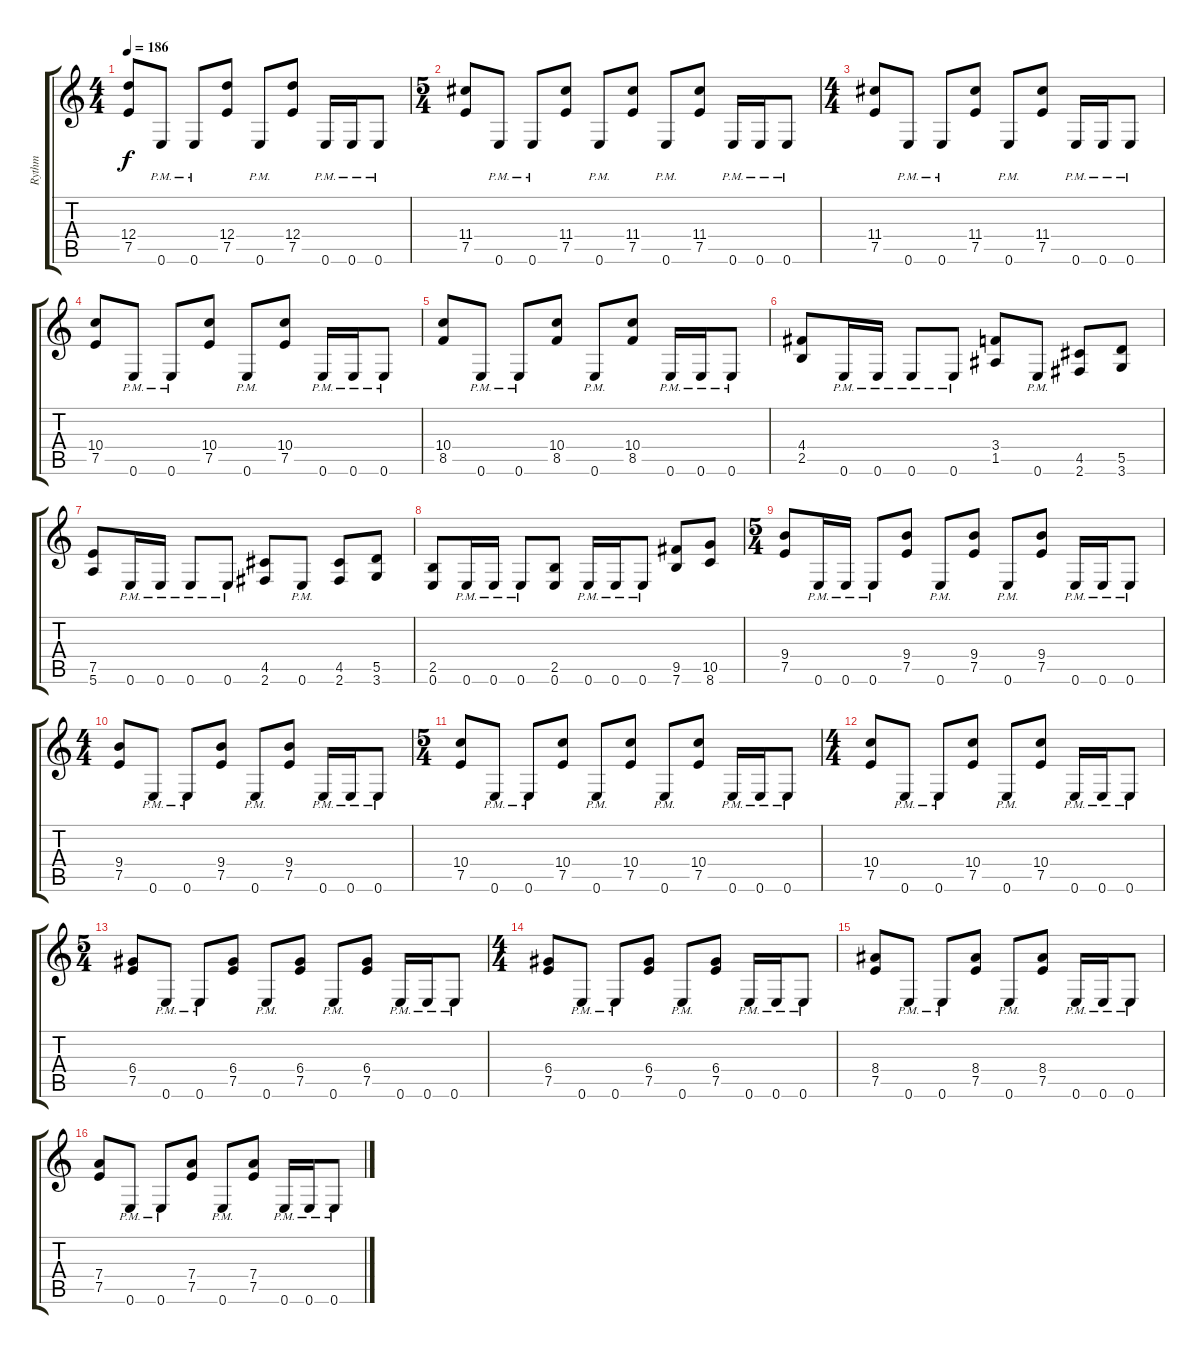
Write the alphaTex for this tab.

\track ("Rythm" "Rythm") {instrument overdrivenguitar}
\staff {score tabs}
\tuning (E4 B3 G3 D3 A2 E2) {hide}
\ts (4 4)
\tempo 186
\clef g2
\ks c
(12.4 7.5).8{dy f} 0.6{pm}.8 0.6{pm}.8 (12.4 7.5).8 0.6{pm}.8 (12.4 7.5).8 0.6{pm}.16 0.6{pm}.16 0.6{pm}.8 |
\ts (5 4)
(11.4 7.5).8 0.6{pm}.8 0.6{pm}.8 (11.4 7.5).8 0.6{pm}.8 (11.4 7.5).8 0.6{pm}.8 (11.4 7.5).8 0.6{pm}.16 0.6{pm}.16 0.6{pm}.8 |
\ts (4 4)
(11.4 7.5).8 0.6{pm}.8 0.6{pm}.8 (11.4 7.5).8 0.6{pm}.8 (11.4 7.5).8 0.6{pm}.16 0.6{pm}.16 0.6{pm}.8 |
(10.4 7.5).8 0.6{pm}.8 0.6{pm}.8 (10.4 7.5).8 0.6{pm}.8 (10.4 7.5).8 0.6{pm}.16 0.6{pm}.16 0.6{pm}.8 |
(10.4 8.5).8 0.6{pm}.8 0.6{pm}.8 (10.4 8.5).8 0.6{pm}.8 (10.4 8.5).8 0.6{pm}.16 0.6{pm}.16 0.6{pm}.8 |
(4.4 2.5).8 0.6{pm}.16 0.6{pm}.16 0.6{pm}.8 0.6{pm}.8 (3.4 1.5).8 0.6{pm}.8 (4.5 2.6).8 (5.5 3.6).8 |
(7.5 5.6).8 0.6{pm}.16 0.6{pm}.16 0.6{pm}.8 0.6{pm}.8 (4.5 2.6).8 0.6{pm}.8 (4.5 2.6).8 (5.5 3.6).8 |
(2.5 0.6).8 0.6{pm}.16 0.6{pm}.16 0.6{pm}.8 (2.5 0.6).8 0.6{pm}.16 0.6{pm}.16 0.6{pm}.8 (9.5 7.6).8 (10.5 8.6).8 |
\ts (5 4)
(9.4 7.5).8 0.6{pm}.16 0.6{pm}.16 0.6{pm}.8 (9.4 7.5).8 0.6{pm}.8 (9.4 7.5).8 0.6{pm}.8 (9.4 7.5).8 0.6{pm}.16 0.6{pm}.16 0.6{pm}.8 |
\ts (4 4)
(9.4 7.5).8 0.6{pm}.8 0.6{pm}.8 (9.4 7.5).8 0.6{pm}.8 (9.4 7.5).8 0.6{pm}.16 0.6{pm}.16 0.6{pm}.8 |
\ts (5 4)
(10.4 7.5).8 0.6{pm}.8 0.6{pm}.8 (10.4 7.5).8 0.6{pm}.8 (10.4 7.5).8 0.6{pm}.8 (10.4 7.5).8 0.6{pm}.16 0.6{pm}.16 0.6{pm}.8 |
\ts (4 4)
(10.4 7.5).8 0.6{pm}.8 0.6{pm}.8 (10.4 7.5).8 0.6{pm}.8 (10.4 7.5).8 0.6{pm}.16 0.6{pm}.16 0.6{pm}.8 |
\ts (5 4)
(6.4 7.5).8 0.6{pm}.8 0.6{pm}.8 (6.4 7.5).8 0.6{pm}.8 (6.4 7.5).8 0.6{pm}.8 (6.4 7.5).8 0.6{pm}.16 0.6{pm}.16 0.6{pm}.8 |
\ts (4 4)
(6.4 7.5).8 0.6{pm}.8 0.6{pm}.8 (6.4 7.5).8 0.6{pm}.8 (6.4 7.5).8 0.6{pm}.16 0.6{pm}.16 0.6{pm}.8 |
(8.4 7.5).8 0.6{pm}.8 0.6{pm}.8 (8.4 7.5).8 0.6{pm}.8 (8.4 7.5).8 0.6{pm}.16 0.6{pm}.16 0.6{pm}.8 |
(7.4 7.5).8 0.6{pm}.8 0.6{pm}.8 (7.4 7.5).8 0.6{pm}.8 (7.4 7.5).8 0.6{pm}.16 0.6{pm}.16 0.6{pm}.8
